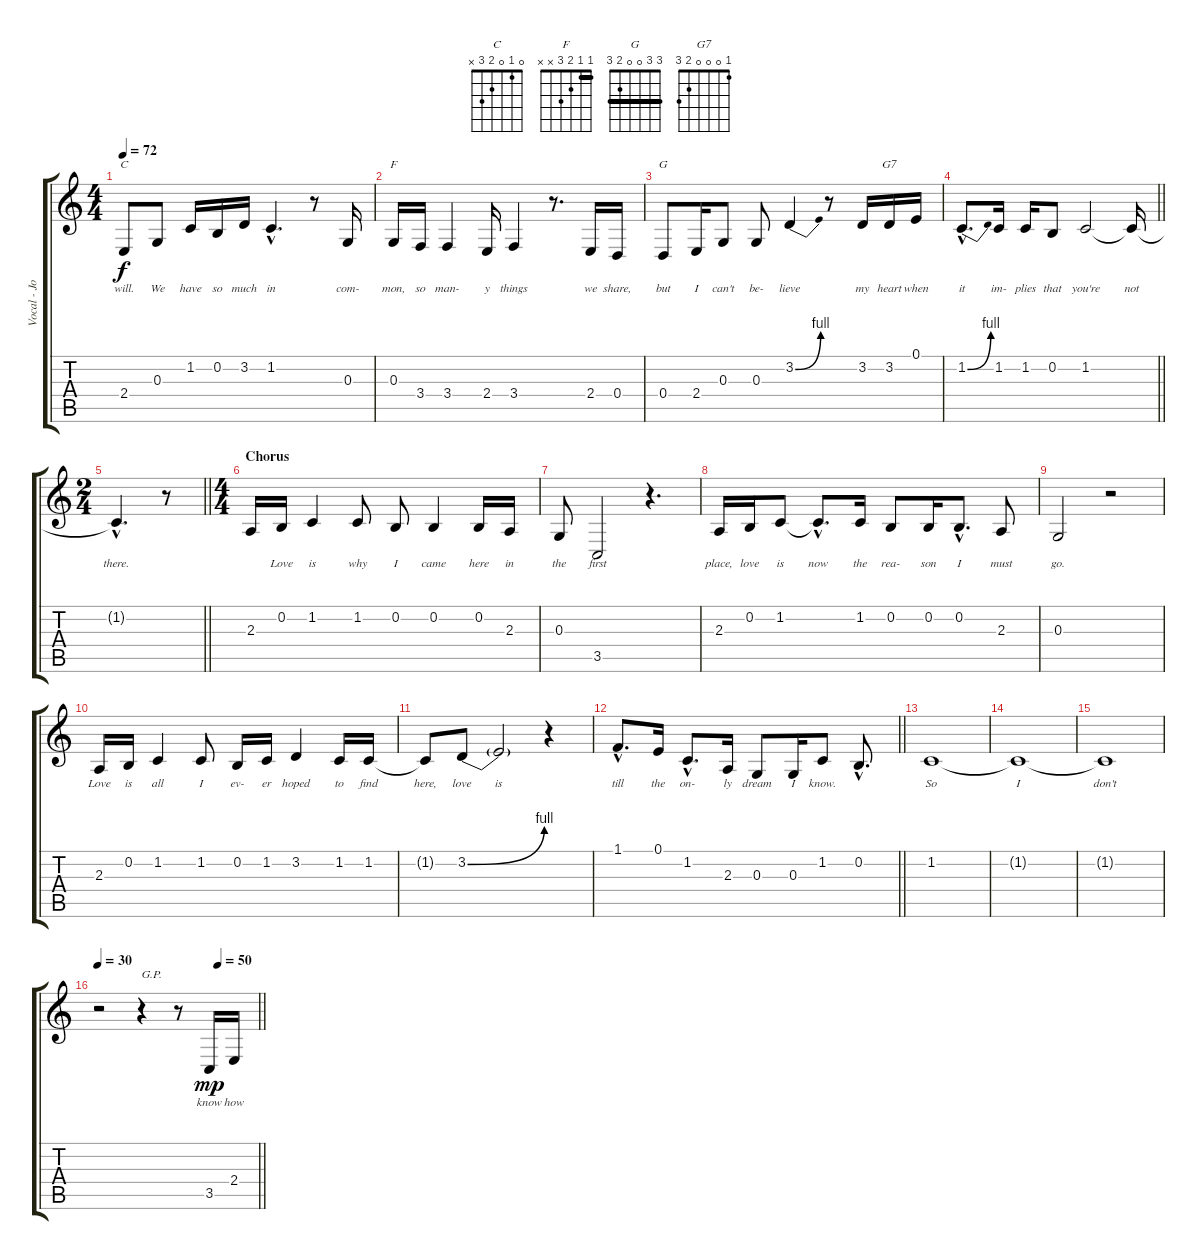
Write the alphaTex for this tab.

\track ("Vocal - John Denver" "Vocal - Jo") {instrument clarinet}
\staff {score tabs}
\tuning (E4 B3 G3 D3 A2 E2) {hide}
\chord ("C" 0 1 0 2 3 x)
\chord ("F" 1 1 2 3 x x) {barre 1}
\chord ("G" 3 3 0 0 2 3) {barre 3}
\chord ("G7" 1 0 0 0 2 3)
\ts (4 4)
\tempo 72
\clef g2
\ks c
2.4.8{ch "C" lyrics (0 "will.") lyrics (1 "") lyrics (2 "") lyrics (3 "") lyrics (4 "") dy f} 0.3.8{lyrics (0 "We") lyrics (1 "") lyrics (2 "") lyrics (3 "") lyrics (4 "")} 1.2.16{lyrics (0 "have") lyrics (1 "") lyrics (2 "") lyrics (3 "") lyrics (4 "")} 0.2.16{lyrics (0 "so") lyrics (1 "") lyrics (2 "") lyrics (3 "") lyrics (4 "")} 3.2.16{lyrics (0 "much") lyrics (1 "") lyrics (2 "") lyrics (3 "") lyrics (4 "")} 1.2{hac}.4{d lyrics (0 "in") lyrics (1 "") lyrics (2 "") lyrics (3 "") lyrics (4 "")} r.8 0.3.16{lyrics (0 "com-") lyrics (1 "") lyrics (2 "") lyrics (3 "") lyrics (4 "")} |
0.3.16{ch "F" lyrics (0 "mon,") lyrics (1 "") lyrics (2 "") lyrics (3 "") lyrics (4 "")} 3.4.16{lyrics (0 "so") lyrics (1 "") lyrics (2 "") lyrics (3 "") lyrics (4 "")} 3.4.4{lyrics (0 "man-") lyrics (1 "") lyrics (2 "") lyrics (3 "") lyrics (4 "")} 2.4.16{lyrics (0 "y") lyrics (1 "") lyrics (2 "") lyrics (3 "") lyrics (4 "")} 3.4.4{lyrics (0 "things") lyrics (1 "") lyrics (2 "") lyrics (3 "") lyrics (4 "")} r.8{d} 2.4.16{lyrics (0 "we") lyrics (1 "") lyrics (2 "") lyrics (3 "") lyrics (4 "")} 0.4.16{lyrics (0 "share,") lyrics (1 "") lyrics (2 "") lyrics (3 "") lyrics (4 "")} |
0.4.8{ch "G" lyrics (0 "but") lyrics (1 "") lyrics (2 "") lyrics (3 "") lyrics (4 "")} 2.4.16{lyrics (0 "I") lyrics (1 "") lyrics (2 "") lyrics (3 "") lyrics (4 "")} 0.3.8{lyrics (0 "can't") lyrics (1 "") lyrics (2 "") lyrics (3 "") lyrics (4 "")} 0.3.8{lyrics (0 "be-") lyrics (1 "") lyrics (2 "") lyrics (3 "") lyrics (4 "")} 3.2{be (bend 0 0 60 4)}.4{lyrics (0 "lieve") lyrics (1 "") lyrics (2 "") lyrics (3 "") lyrics (4 "")} r.8 3.2.16{lyrics (0 "my") lyrics (1 "") lyrics (2 "") lyrics (3 "") lyrics (4 "")} 3.2.16{ch "G7" lyrics (0 "heart") lyrics (1 "") lyrics (2 "") lyrics (3 "") lyrics (4 "")} 0.1.16{lyrics (0 "when") lyrics (1 "") lyrics (2 "") lyrics (3 "") lyrics (4 "")} |
\barLineRight lightlight
1.2{be (bend 0 0 60 4) hac}.8{d lyrics (0 "it") lyrics (1 "") lyrics (2 "") lyrics (3 "") lyrics (4 "")} 1.2.16{lyrics (0 "im-") lyrics (1 "") lyrics (2 "") lyrics (3 "") lyrics (4 "")} 1.2.16{lyrics (0 "plies") lyrics (1 "") lyrics (2 "") lyrics (3 "") lyrics (4 "")} 0.2.8{lyrics (0 "that") lyrics (1 "") lyrics (2 "") lyrics (3 "") lyrics (4 "")} 1.2.2{lyrics (0 "you're") lyrics (1 "") lyrics (2 "") lyrics (3 "") lyrics (4 "")} 1.2{t}.16{lyrics (0 "not") lyrics (1 "") lyrics (2 "") lyrics (3 "") lyrics (4 "")} |
\ts (2 4)
\barLineRight lightlight
1.2{hac t}.4{d lyrics (0 "there.") lyrics (1 "") lyrics (2 "") lyrics (3 "") lyrics (4 "")} r.8 |
\ts (4 4)
\section ("" "Chorus")
2.3.16{lyrics (0 "") lyrics (1 "") lyrics (2 "") lyrics (3 "") lyrics (4 "")} 0.2.16{lyrics (0 "Love") lyrics (1 "") lyrics (2 "") lyrics (3 "") lyrics (4 "")} 1.2.4{lyrics (0 "is") lyrics (1 "") lyrics (2 "") lyrics (3 "") lyrics (4 "")} 1.2.8{lyrics (0 "why") lyrics (1 "") lyrics (2 "") lyrics (3 "") lyrics (4 "")} 0.2.8{lyrics (0 "I") lyrics (1 "") lyrics (2 "") lyrics (3 "") lyrics (4 "")} 0.2.4{lyrics (0 "came") lyrics (1 "") lyrics (2 "") lyrics (3 "") lyrics (4 "")} 0.2.16{lyrics (0 "here") lyrics (1 "") lyrics (2 "") lyrics (3 "") lyrics (4 "")} 2.3.16{lyrics (0 "in") lyrics (1 "") lyrics (2 "") lyrics (3 "") lyrics (4 "")} |
0.3.8{lyrics (0 "the") lyrics (1 "") lyrics (2 "") lyrics (3 "") lyrics (4 "")} 3.5.2{lyrics (0 "first") lyrics (1 "") lyrics (2 "") lyrics (3 "") lyrics (4 "")} r.4{d} |
2.3.16{lyrics (0 "place,") lyrics (1 "") lyrics (2 "") lyrics (3 "") lyrics (4 "")} 0.2.16{lyrics (0 "love") lyrics (1 "") lyrics (2 "") lyrics (3 "") lyrics (4 "")} 1.2.8{lyrics (0 "is") lyrics (1 "") lyrics (2 "") lyrics (3 "") lyrics (4 "")} 1.2{hac t}.8{d lyrics (0 "now") lyrics (1 "") lyrics (2 "") lyrics (3 "") lyrics (4 "")} 1.2.16{lyrics (0 "the") lyrics (1 "") lyrics (2 "") lyrics (3 "") lyrics (4 "")} 0.2.8{lyrics (0 "rea-") lyrics (1 "") lyrics (2 "") lyrics (3 "") lyrics (4 "")} 0.2.16{lyrics (0 "son") lyrics (1 "") lyrics (2 "") lyrics (3 "") lyrics (4 "")} 0.2{hac}.8{d lyrics (0 "I") lyrics (1 "") lyrics (2 "") lyrics (3 "") lyrics (4 "")} 2.3.8{lyrics (0 "must") lyrics (1 "") lyrics (2 "") lyrics (3 "") lyrics (4 "")} |
0.3.2{lyrics (0 "go.") lyrics (1 "") lyrics (2 "") lyrics (3 "") lyrics (4 "")} r.2 |
2.3.16{lyrics (0 "Love") lyrics (1 "") lyrics (2 "") lyrics (3 "") lyrics (4 "")} 0.2.16{lyrics (0 "is") lyrics (1 "") lyrics (2 "") lyrics (3 "") lyrics (4 "")} 1.2.4{lyrics (0 "all") lyrics (1 "") lyrics (2 "") lyrics (3 "") lyrics (4 "")} 1.2.8{lyrics (0 "I") lyrics (1 "") lyrics (2 "") lyrics (3 "") lyrics (4 "")} 0.2.16{lyrics (0 "ev-") lyrics (1 "") lyrics (2 "") lyrics (3 "") lyrics (4 "")} 1.2.16{lyrics (0 "er") lyrics (1 "") lyrics (2 "") lyrics (3 "") lyrics (4 "")} 3.2.4{lyrics (0 "hoped") lyrics (1 "") lyrics (2 "") lyrics (3 "") lyrics (4 "")} 1.2.16{lyrics (0 "to") lyrics (1 "") lyrics (2 "") lyrics (3 "") lyrics (4 "")} 1.2.16{lyrics (0 "find") lyrics (1 "") lyrics (2 "") lyrics (3 "") lyrics (4 "")} |
1.2{t}.8{lyrics (0 "here,") lyrics (1 "") lyrics (2 "") lyrics (3 "") lyrics (4 "")} 3.2{be (bend 0 0 60 4)}.8{lyrics (0 "love") lyrics (1 "") lyrics (2 "") lyrics (3 "") lyrics (4 "")} 3.2{t}.2{lyrics (0 "is") lyrics (1 "") lyrics (2 "") lyrics (3 "") lyrics (4 "")} r.4 |
\barLineRight lightlight
1.1{hac}.8{d lyrics (0 "till") lyrics (1 "") lyrics (2 "") lyrics (3 "") lyrics (4 "")} 0.1.16{lyrics (0 "the") lyrics (1 "") lyrics (2 "") lyrics (3 "") lyrics (4 "")} 1.2{hac}.8{d lyrics (0 "on-") lyrics (1 "") lyrics (2 "") lyrics (3 "") lyrics (4 "")} 2.3.16{lyrics (0 "ly") lyrics (1 "") lyrics (2 "") lyrics (3 "") lyrics (4 "")} 0.3.8{lyrics (0 "dream") lyrics (1 "") lyrics (2 "") lyrics (3 "") lyrics (4 "")} 0.3.16{lyrics (0 "I") lyrics (1 "") lyrics (2 "") lyrics (3 "") lyrics (4 "")} 1.2.8{lyrics (0 "know.") lyrics (1 "") lyrics (2 "") lyrics (3 "") lyrics (4 "")} 0.2{hac}.8{d lyrics (0 "") lyrics (1 "") lyrics (2 "") lyrics (3 "") lyrics (4 "")} |
1.2.1{lyrics (0 "So") lyrics (1 "") lyrics (2 "") lyrics (3 "") lyrics (4 "") volume 0} |
1.2{t}.1{lyrics (0 "I") lyrics (1 "") lyrics (2 "") lyrics (3 "") lyrics (4 "")} |
1.2{t}.1{lyrics (0 "don't") lyrics (1 "") lyrics (2 "") lyrics (3 "") lyrics (4 "")} |
\tempo 30
\tempo (50 0.75)
\barLineRight lightlight
r.2{volume 7} r.4{txt "G.P."} r.8 3.5.16{lyrics (0 "know") lyrics (1 "") lyrics (2 "") lyrics (3 "") lyrics (4 "") dy mp} 2.4.16{lyrics (0 "how") lyrics (1 "") lyrics (2 "") lyrics (3 "") lyrics (4 "")}
